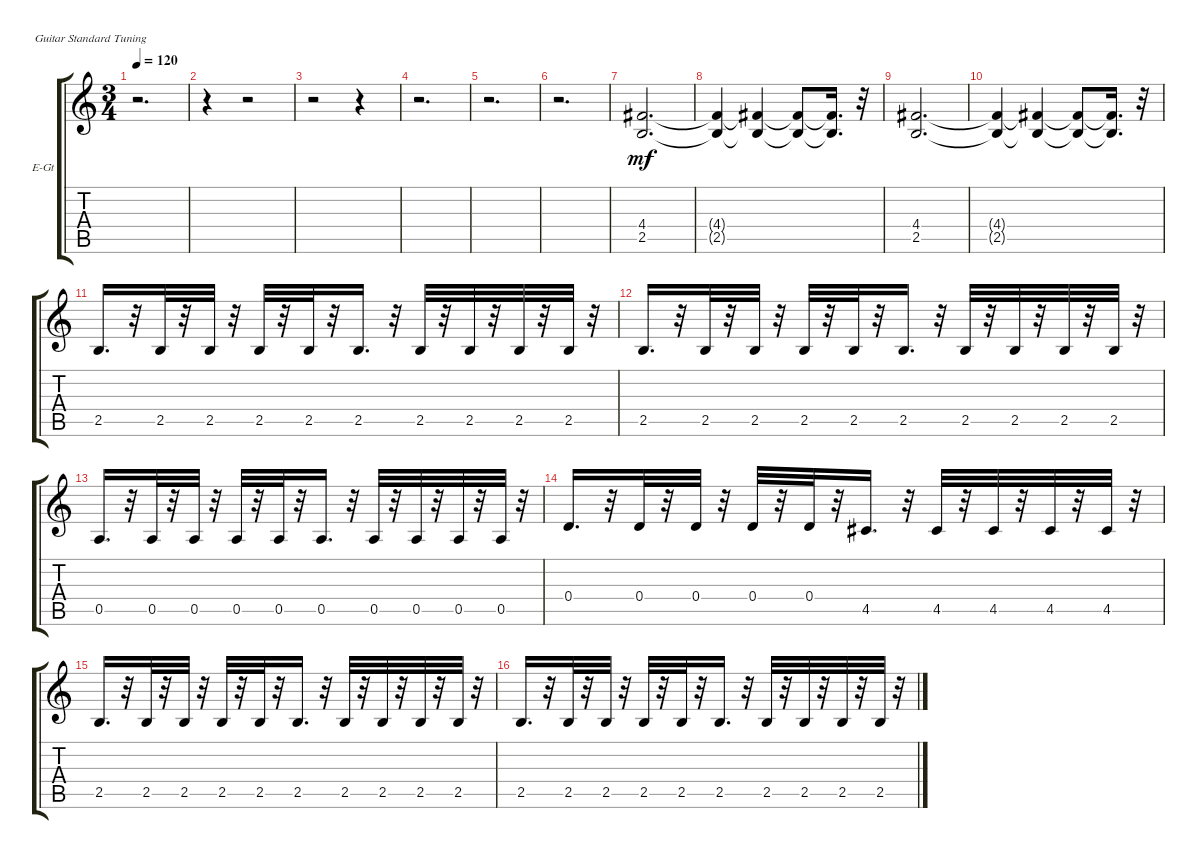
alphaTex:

\bracketExtendMode groupsimilarinstruments
\firstSystemTrackNameOrientation horizontal
\otherSystemsTrackNameOrientation horizontal
\track ("" "E-Gt") {instrument electricguitarclean}
\staff {score tabs}
\tuning (E4 B3 G3 D3 A2 E2)
\ts (3 4)
\tempo 120
\clef g2
\ks c
r.2{d dy mf instrument electricguitarclean} |
r.4 r.2 |
r.2 r.4 |
r.2{d} |
r.2{d} |
r.2{d} |
(2.5 4.4).2{d} |
(2.5{t} 4.4{t}).4 (2.5{t} 4.4{t}).4 (2.5{t} 4.4{t}).8 (2.5{t} 4.4{t}).16{d} r.32 |
(2.5 4.4).2{d} |
(2.5{t} 4.4{t}).4 (2.5{t} 4.4{t}).4 (2.5{t} 4.4{t}).8 (2.5{t} 4.4{t}).16{d} r.32 |
2.5.16{d} r.32 2.5.32 r.32 2.5.32 r.32 2.5.32 r.32 2.5.32 r.32 2.5.16{d} r.32 2.5.32 r.32 2.5.32 r.32 2.5.32 r.32 2.5.32 r.32 |
2.5.16{d} r.32 2.5.32 r.32 2.5.32 r.32 2.5.32 r.32 2.5.32 r.32 2.5.16{d} r.32 2.5.32 r.32 2.5.32 r.32 2.5.32 r.32 2.5.32 r.32 |
0.5.16{d} r.32 0.5.32 r.32 0.5.32 r.32 0.5.32 r.32 0.5.32 r.32 0.5.16{d} r.32 0.5.32 r.32 0.5.32 r.32 0.5.32 r.32 0.5.32 r.32 |
0.4.16{d} r.32 0.4.32 r.32 0.4.32 r.32 0.4.32 r.32 0.4.32 r.32 4.5.16{d} r.32 4.5.32 r.32 4.5.32 r.32 4.5.32 r.32 4.5.32 r.32 |
2.5.16{d} r.32 2.5.32 r.32 2.5.32 r.32 2.5.32 r.32 2.5.32 r.32 2.5.16{d} r.32 2.5.32 r.32 2.5.32 r.32 2.5.32 r.32 2.5.32 r.32 |
2.5.16{d} r.32 2.5.32 r.32 2.5.32 r.32 2.5.32 r.32 2.5.32 r.32 2.5.16{d} r.32 2.5.32 r.32 2.5.32 r.32 2.5.32 r.32 2.5.32 r.32
